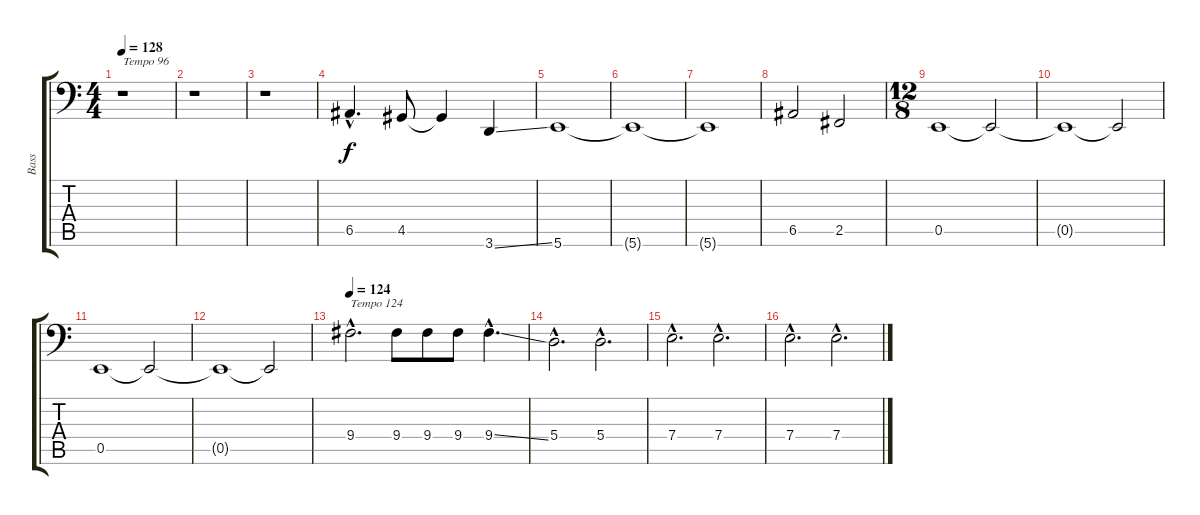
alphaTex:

\track ("Bass" "Bass") {instrument electricbassfinger}
\staff {score tabs}
\tuning (C3 G2 D2 A1 E1 B0) {hide}
\ts (4 4)
\tempo 128
\clef f4
\ks c
r.1{txt "Tempo 96" dy f instrument electricbassfinger} |
r.1 |
r.1 |
6.5{hac}.4{d} 4.5.8 4.5{t}.4 3.6{ss}.4 |
5.6.1 |
5.6{t}.1 |
5.6{t}.1 |
6.5.2 2.5.2 |
\ts (12 8)
0.5.1 0.5{t}.2 |
0.5{t}.1 0.5{t}.2 |
0.5.1 0.5{t}.2 |
0.5{t}.1 0.5{t}.2 |
\tempo 120
\tempo 124
9.4{hac}.2{d txt "Tempo 124"} 9.4.8 9.4.8 9.4.8 9.4{ss hac}.4{d} |
5.4{hac}.2{d} 5.4{hac}.2{d} |
7.4{hac}.2{d} 7.4{hac}.2{d} |
7.4{hac}.2{d} 7.4{hac}.2{d}
